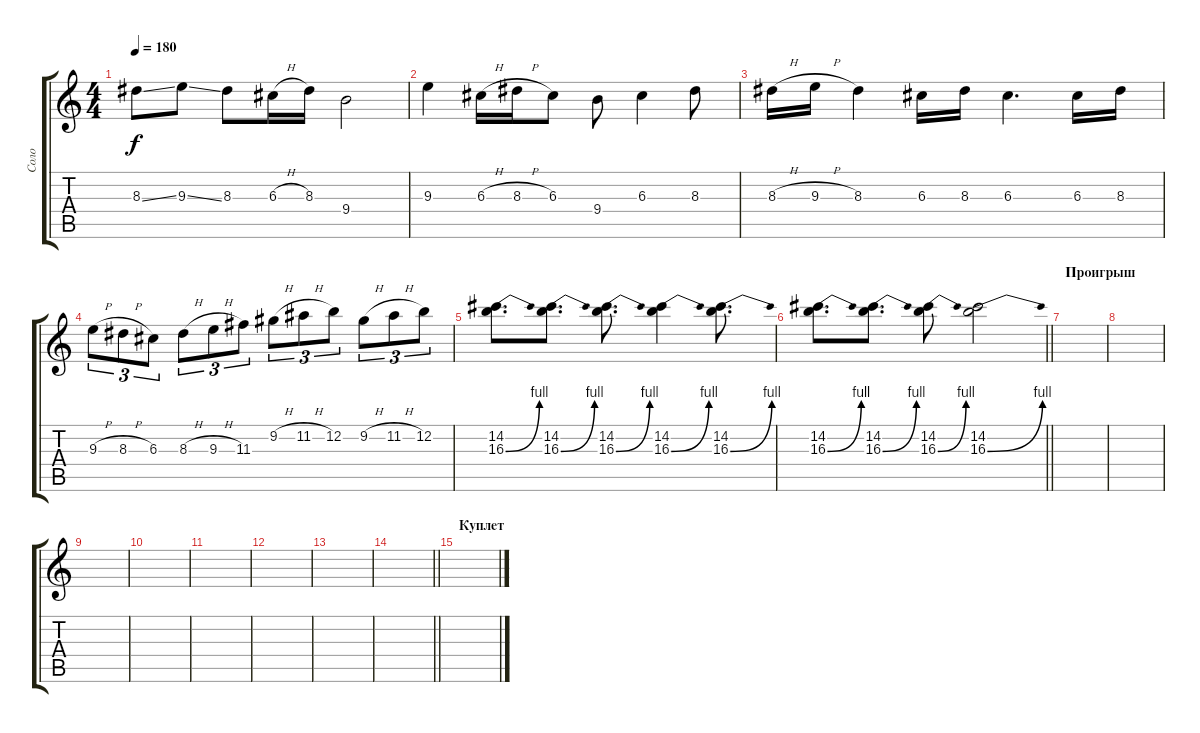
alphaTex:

\track ("Соло" "Соло") {instrument distortionguitar}
\staff {score tabs}
\tuning (E4 B3 G3 D3 A2 E2) {hide}
\ts (4 4)
\tempo 180
\clef g2
\ks c
8.3{ss}.8{dy f} 9.3{ss}.8 8.3.8 6.3{h}.16 8.3.16 9.4.2 |
9.3.4 6.3{h}.16 8.3{h}.16 6.3.8 9.4.8 6.3.4 8.3.8 |
8.3{h}.16 9.3{h}.16 8.3.4 6.3.16 8.3.16 6.3.4{d} 6.3.16 8.3.16 |
9.3{h}.8{tu (3 2)} 8.3{h}.8{tu (3 2)} 6.3.8{tu (3 2)} 8.3{h}.8{tu (3 2)} 9.3{h}.8{tu (3 2)} 11.3.8{tu (3 2)} 9.2{h}.8{tu (3 2)} 11.2{h}.8{tu (3 2)} 12.2.8{tu (3 2)} 9.2{h}.8{tu (3 2)} 11.2{h}.8{tu (3 2)} 12.2.8{tu (3 2)} |
(14.2 16.3{be (bend 0 0 60 4)}).8{d} (14.2 16.3{be (bend 0 0 60 4)}).8{d} (14.2 16.3{be (bend 0 0 60 4)}).8{d} (14.2 16.3{be (bend 0 0 60 4)}).4 (14.2 16.3{be (bend 0 0 60 4)}).8{d} |
\barLineRight lightlight
(14.2 16.3{be (bend 0 0 60 4)}).8{d} (14.2 16.3{be (bend 0 0 60 4)}).8{d} (14.2 16.3{be (bend 0 0 60 4)}).8 (14.2 16.3{be (bend 0 0 60 4)}).2 |
\section ("" "Проигрыш")
|
|
|
|
|
|
|
\barLineRight lightlight
|
\section ("" "Куплет")
